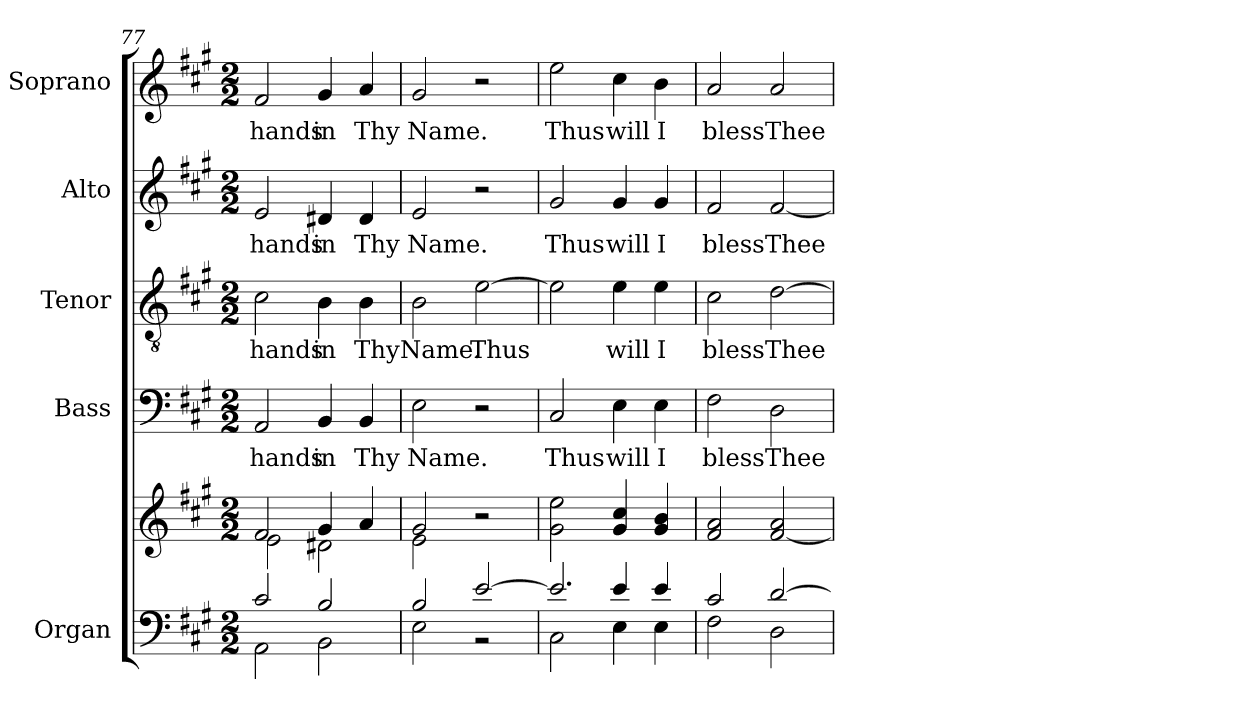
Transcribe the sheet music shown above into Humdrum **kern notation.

**kern	**kern	**kern	**text	**kern	**text	**kern	**text	**kern	**text
*part5	*part5	*part4	*part4	*part3	*part3	*part2	*part2	*part1	*part1
*staff6	*staff5	*staff4	*staff4	*staff3	*staff3	*staff2	*staff2	*staff1	*staff1
*I"Organ	*	*I"Bass	*	*I"Tenor	*	*I"Alto	*	*I"Soprano	*
*I'Org.	*	*I'B.	*	*I'T.	*	*I'A.	*	*I'S.	*
*clefF4	*clefG2	*clefF4	*	*clefGv2	*	*clefG2	*	*clefG2	*
*	*	*	*	*ITrd7c12	*	*	*	*	*
*k[f#c#g#]	*k[f#c#g#]	*k[f#c#g#]	*	*k[f#c#g#]	*	*k[f#c#g#]	*	*k[f#c#g#]	*
*A:	*A:	*A:	*	*A:	*	*A:	*	*A:	*
*M2/2	*M2/2	*M2/2	*	*M2/2	*	*M2/2	*	*M2/2	*
=77	=77	=77	=77	=77	=77	=77	=77	=77	=77
*^	*^	*	*	*	*	*	*	*	*
!	!	!	!	!	!LO:LY:b:color=#000000	!	!	!	!	!	!
!	!	!	!	!	!	!	!LO:LY:b:color=#000000	!	!	!	!
!	!	!	!	!	!	!	!	!	!LO:LY:b:color=#000000	!	!
!	!	!	!	!	!	!	!	!	!	!	!LO:LY:b:color=#000000
2c#i/	2AAi\	2f#i/	2ei\	2AAi/	hands	2C#i\	hands	2ei/	hands	2f#i/	hands
!	!	!	!	!	!LO:LY:b:color=#000000	!	!	!	!	!	!
!	!	!	!	!	!	!	!LO:LY:b:color=#000000	!	!	!	!
!	!	!	!	!	!	!	!	!	!LO:LY:b:color=#000000	!	!
!	!	!	!	!	!	!	!	!	!	!	!LO:LY:b:color=#000000
2Bi/	2BBi\	4g#i/	2d#Xi\	4BBi/	in	4BBi\	in	4d#Xi/	in	4g#i/	in
!	!	!	!	!	!LO:LY:b:color=#000000	!	!	!	!	!	!
!	!	!	!	!	!	!	!LO:LY:b:color=#000000	!	!	!	!
!	!	!	!	!	!	!	!	!	!LO:LY:b:color=#000000	!	!
!	!	!	!	!	!	!	!	!	!	!	!LO:LY:b:color=#000000
.	.	4ai/	.	4BBi/	Thy	4BBi\	Thy	4d#i/	Thy	4ai/	Thy
=78	=78	=78	=78	=78	=78	=78	=78	=78	=78	=78	=78
!	!	!	!	!	!LO:LY:b:color=#000000	!	!	!	!	!	!
!	!	!	!	!	!	!	!LO:LY:b:color=#000000	!	!	!	!
!	!	!	!	!	!	!	!	!	!LO:LY:b:color=#000000	!	!
!	!	!	!	!	!	!	!	!	!	!	!LO:LY:b:color=#000000
2Bi/	2Ei\	2g#i/	2ei\	2Ei\	Name.	2BBi\	Name.	2ei/	Name.	2g#i/	Name.
!	!	!	!	!	!	!	!LO:LY:b:color=#000000	!	!	!	!
[>2ei/	2r	2r	2ryy	2r	.	[>2Ei\	Thus	2r	.	2r	.
*	*	*v	*v	*	*	*	*	*	*	*	*
!!LO:PB:g=z
=79	=79	=79	=79	=79	=79	=79	=79	=79	=79	=79
*	*^	*	*	*	*	*	*	*	*	*
*	*	*	*^	*	*	*	*	*	*	*	*
!	!	!	!	!	!	!LO:LY:b:color=#000000	!	!	!	!	!	!
*	*	*	*v	*v	*	*	*	*	*	*	*	*
*	*	*	*^	*	*	*	*	*	*	*	*
!	!	!	!	!	!	!	!	!	!	!LO:LY:b:color=#000000	!	!
*	*	*	*v	*v	*	*	*	*	*	*	*	*
*	*	*	*^	*	*	*	*	*	*	*	*
!	!	!	!	!	!	!	!	!	!	!	!	!LO:LY:b:color=#000000
*	*	*	*v	*v	*	*	*	*	*	*	*	*
2.ei/]	2C#i\	2ryy	2g#i\ 2eei	2C#i/	Thus	2Ei\]	.	2g#i/	Thus	2eei\	Thus
!	!	!	!	!	!LO:LY:b:color=#000000	!	!	!	!	!	!
!	!	!	!	!	!	!	!LO:LY:b:color=#000000	!	!	!	!
!	!	!	!	!	!	!	!	!	!LO:LY:b:color=#000000	!	!
!	!	!	!	!	!	!	!	!	!	!	!LO:LY:b:color=#000000
.	4Ei\	4ei/	4g#i/ 4cc#i	4Ei\	will	4Ei\	will	4g#i/	will	4cc#i\	will
!	!	!	!	!	!LO:LY:b:color=#000000	!	!	!	!	!	!
!	!	!	!	!	!	!	!LO:LY:b:color=#000000	!	!	!	!
!	!	!	!	!	!	!	!	!	!LO:LY:b:color=#000000	!	!
!	!	!	!	!	!	!	!	!	!	!	!LO:LY:b:color=#000000
4ei/	4ryy	4Ei\	4g#i/ 4bi	4Ei\	I	4Ei\	I	4g#i/	I	4bi\	I
*	*v	*v	*	*	*	*	*	*	*	*	*
=80	=80	=80	=80	=80	=80	=80	=80	=80	=80	=80
*	*^	*	*	*	*	*	*	*	*	*
!	!	!	!	!	!LO:LY:b:color=#000000	!	!	!	!	!	!
*	*v	*v	*	*	*	*	*	*	*	*	*
*	*^	*	*	*	*	*	*	*	*	*
!	!	!	!	!	!	!	!LO:LY:b:color=#000000	!	!	!	!
*	*v	*v	*	*	*	*	*	*	*	*	*
*	*^	*	*	*	*	*	*	*	*	*
!	!	!	!	!	!	!	!	!	!LO:LY:b:color=#000000	!	!
*	*v	*v	*	*	*	*	*	*	*	*	*
*	*^	*	*	*	*	*	*	*	*	*
!	!	!	!	!	!	!	!	!	!	!	!LO:LY:b:color=#000000
*	*v	*v	*	*	*	*	*	*	*	*	*
2c#i/	2F#i\	2f#i/ 2ai	2F#i\	bless	2C#i\	bless	2f#i/	bless	2ai/	bless
!	!	!	!	!LO:LY:b:color=#000000	!	!	!	!	!	!
!	!	!	!	!	!	!LO:LY:b:color=#000000	!	!	!	!
!	!	!	!	!	!	!	!	!LO:LY:b:color=#000000	!	!
!	!	!	!	!	!	!	!	!	!	!LO:LY:b:color=#000000
[>2di/	2Di\	[<2f#i/ 2ai	2Di\	Thee	[>2Di\	Thee	[<2f#i/	Thee	2ai/	Thee
*v	*v	*	*	*	*	*	*	*	*	*
=	=	=	=	=	=	=	=	=	=
*-	*-	*-	*-	*-	*-	*-	*-	*-	*-
